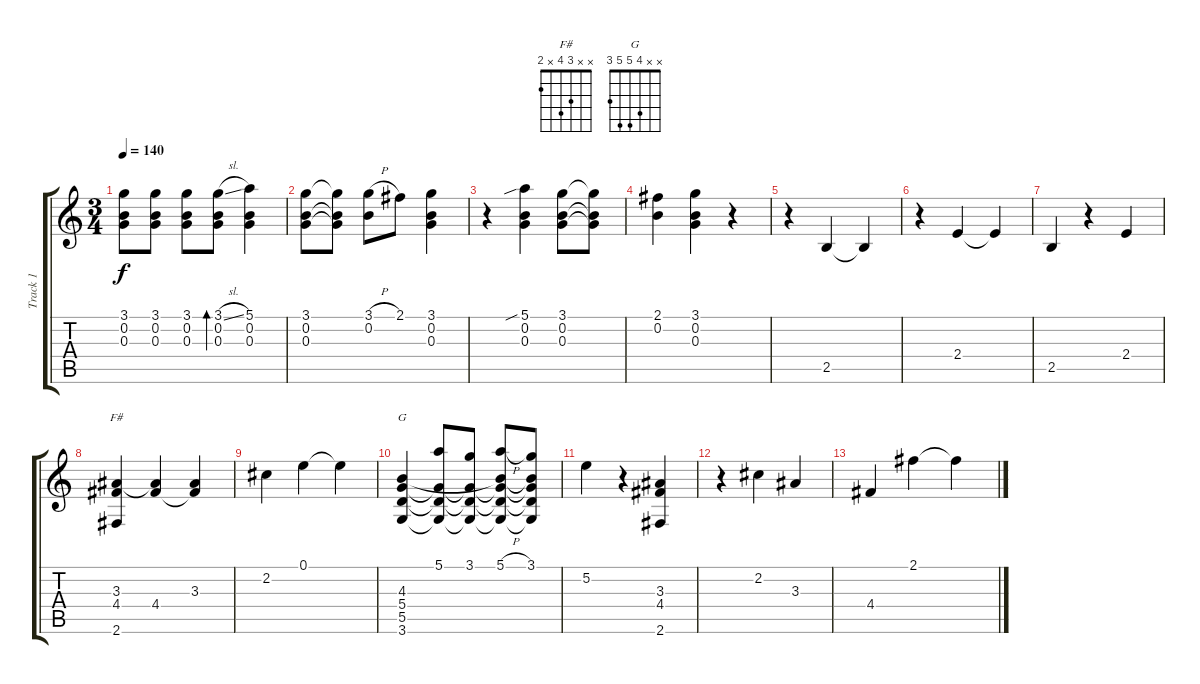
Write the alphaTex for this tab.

\track ("Track 1" "Track 1") {instrument acousticguitarsteel}
\staff {score tabs}
\tuning (E4 B3 G3 D3 A2 E2) {hide}
\chord ("F#" x x 3 4 x 2)
\chord ("G" x x 4 5 5 3)
\ts (3 4)
\tempo 140
\clef g2
\ks c
(3.1 0.2 0.3).8{dy f} (3.1 0.2 0.3).8 (3.1 0.2 0.3).8 (3.1{sl} 0.2 0.3).8{bd 120} (5.1 0.2 0.3).4 |
(3.1 0.2 0.3).8 (3.1{t} 0.2{t} 0.3{t}).8 (3.1{h} 0.2).8 2.1.8 (3.1 0.2 0.3).4 |
r.4 (5.1{sib} 0.2 0.3).4 (3.1 0.2 0.3).8 (3.1{t} 0.2{t} 0.3{t}).8 |
(2.1 0.2).4 (3.1 0.2 0.3).4 r.4 |
r.4 2.5.4 2.5{t}.4 |
r.4 2.4.4 2.4{t}.4 |
2.5.4 r.4 2.4.4 |
(3.3 4.4 2.6).4{ch "F#"} (3.3{t} 4.4).4 (3.3 4.4{t}).4 |
2.2.4 0.1.4 0.1{t}.4 |
(4.3 5.4 5.5 3.6).4{ch "G"} (5.1 5.4{t} 5.5{t} 3.6{t}).8 (3.1 5.4{t} 5.5{t} 3.6{t}).8 (5.1{h} 4.3{t} 5.4{t} 5.5{t} 3.6{t}).8 (3.1 4.3{t} 5.4{t} 5.5{t} 3.6{t}).8 |
5.2.4 r.4 (3.3 4.4 2.6).4 |
r.4 2.2.4 3.3.4 |
4.4.4 2.1.4 2.1{t}.4
